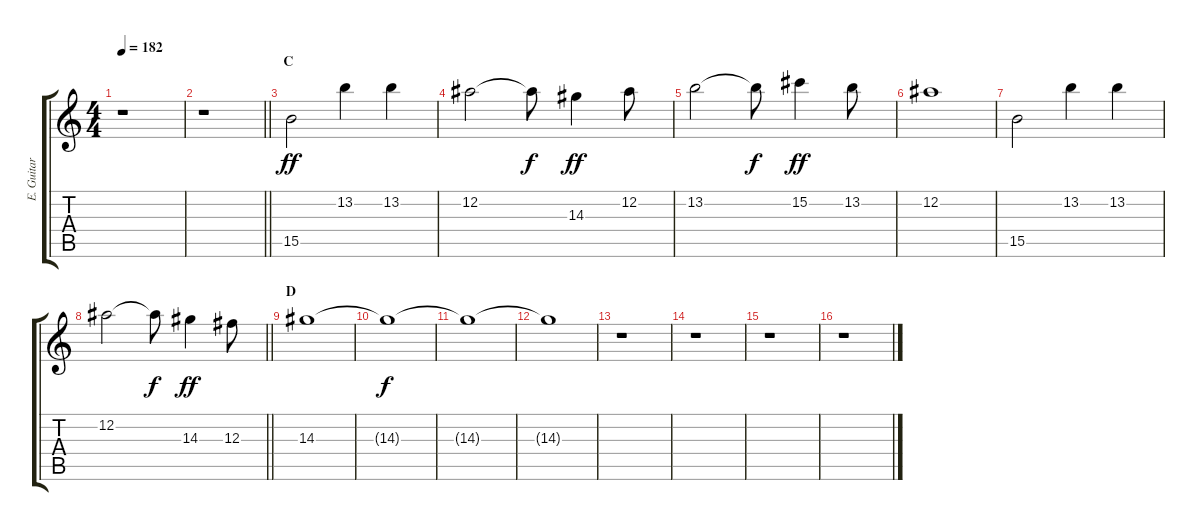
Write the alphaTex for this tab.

\track ("E. Guitar III" "E. Guitar ") {instrument overdrivenguitar}
\staff {score tabs}
\tuning (Eb4 Bb3 Gb3 Db3 Ab2 Eb2) {hide}
\ts (4 4)
\tempo 182
\clef g2
\ks c
r.1{dy ff} |
\barLineRight lightlight
r.1 |
\section ("" "C")
15.5.2 13.2.4 13.2.4 |
12.2.2 12.2{t}.8{dy f} 14.3.4{dy ff} 12.2.8 |
13.2.2 13.2{t}.8{dy f} 15.2.4{dy ff} 13.2.8 |
12.2.1 |
15.5.2 13.2.4 13.2.4 |
\barLineRight lightlight
12.2.2 12.2{t}.8{dy f} 14.3.4{dy ff} 12.3.8 |
\section ("" "D")
14.3.1 |
14.3{t}.1{dy f} |
14.3{t}.1 |
14.3{t}.1 |
r.1 |
r.1 |
r.1 |
r.1
